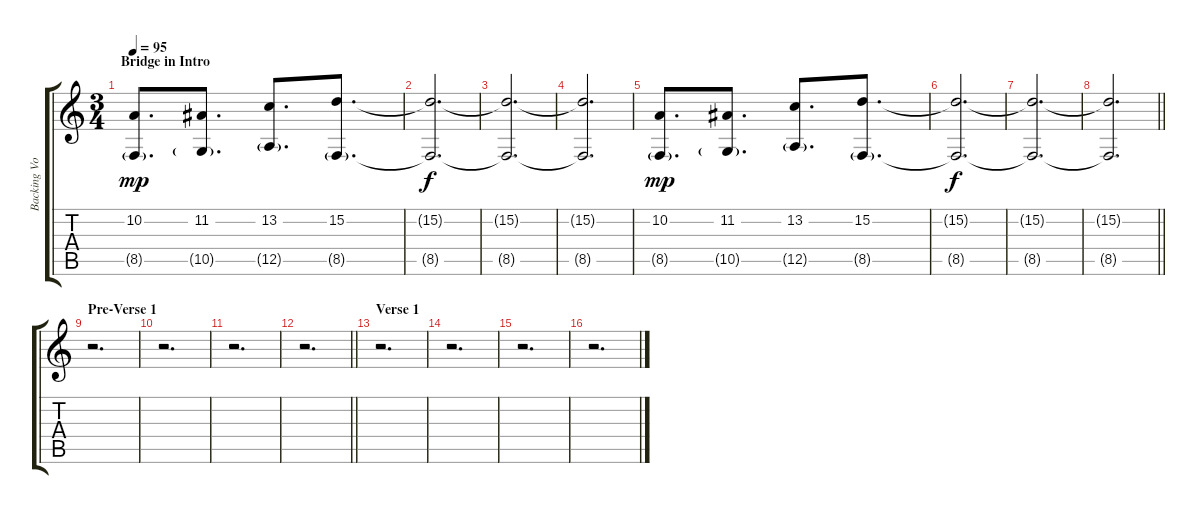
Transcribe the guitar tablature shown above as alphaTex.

\track ("Backing Vocal" "Backing Vo") {instrument oboe}
\staff {score tabs}
\tuning (E4 B3 G3 D3 A2 D2) {hide}
\ts (3 4)
\section ("" "Bridge in Intro")
\tempo 95
\clef g2
\ks c
(10.2 8.5{g}).8{d dy mp volume 11 instrument choiraahs} (11.2 10.5{g}).8{d} (13.2 12.5{g}).8{d beam merge} (15.2 8.5{g}).8{d} |
(15.2{t} 8.5{t}).2{d dy f} |
(15.2{t} 8.5{t}).2{d} |
(15.2{t} 8.5{t}).2{d} |
(10.2 8.5{g}).8{d dy mp} (11.2 10.5{g}).8{d} (13.2 12.5{g}).8{d beam merge} (15.2 8.5{g}).8{d} |
(15.2{t} 8.5{t}).2{d dy f} |
(15.2{t} 8.5{t}).2{d} |
\barLineRight lightlight
(15.2{t} 8.5{t}).2{d} |
\section ("" "Pre-Verse 1")
r.2{d} |
r.2{d} |
r.2{d} |
\barLineRight lightlight
r.2{d} |
\section ("" "Verse 1")
r.2{d} |
r.2{d} |
r.2{d} |
r.2{d}
